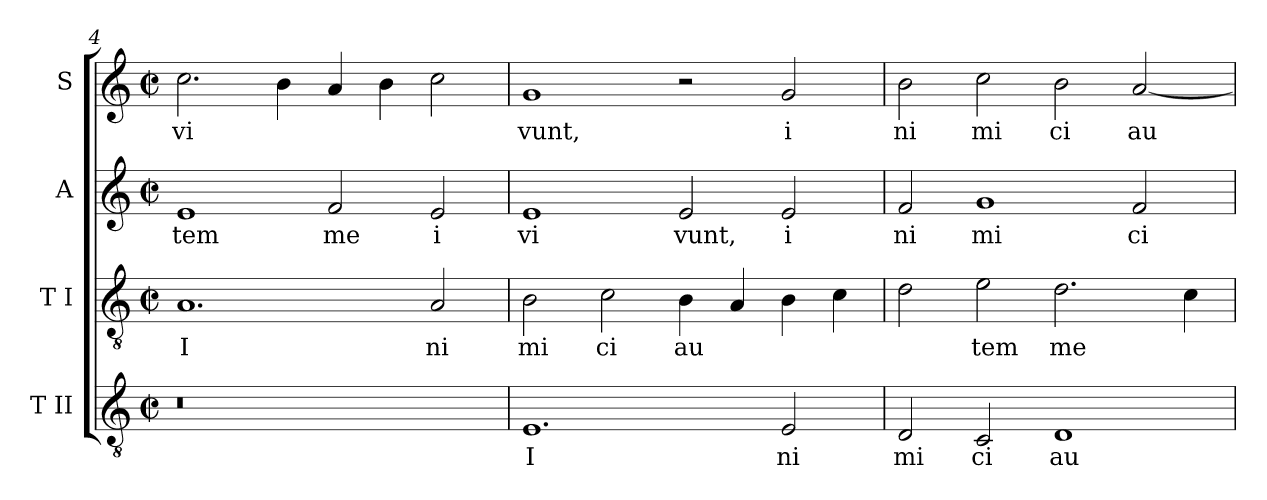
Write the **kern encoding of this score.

**kern	**text	**kern	**text	**kern	**text	**kern	**text
*part4	*part4	*part3	*part3	*part2	*part2	*part1	*part1
*staff4	*staff4	*staff3	*staff3	*staff2	*staff2	*staff1	*staff1
*I"T II	*	*I"T I	*	*I"A	*	*I"S	*
*clefGv2	*	*clefGv2	*	*clefG2	*	*clefG2	*
*M2/2	*	*M2/2	*	*M2/2	*	*M2/2	*
*met(c|)	*	*met(c|)	*	*met(c|)	*	*met(c|)	*
=4	=4	=4	=4	=4	=4	=4	=4
!	!	!	!LO:LY:b:cj	!	!LO:LY:b:cj	!	!LO:LY:b:cj
0r	.	1.A	I	1e	tem	2.cc\	vi
.	.	.	.	.	.	4b\	.
!	!	!	!	!	!LO:LY:b:cj	!	!
.	.	.	.	2f/	me	4a/	.
.	.	.	.	.	.	4b\	.
!	!	!	!LO:LY:b:cj	!	!LO:LY:b:cj	!	!
.	.	2A/	ni	2e/	i	2cc\	.
=5	=5	=5	=5	=5	=5	=5	=5
!	!LO:LY:b:cj	!	!LO:LY:b:cj	!	!LO:LY:b:cj	!	!LO:LY:b:cj
1.E	I	2B\	mi	1e	vi	1g	vunt,
!	!	!	!LO:LY:b:cj	!	!	!	!
.	.	2c\	ci	.	.	.	.
!	!	!	!LO:LY:b	!	!LO:LY:b:cj	!	!
.	.	4B\	au	2e/	vunt,	2r	.
.	.	4A/	.	.	.	.	.
!	!LO:LY:b:cj	!	!	!	!LO:LY:b:cj	!	!LO:LY:b:cj
2E/	ni	4B\	.	2e/	i	2g/	i
.	.	4c\	.	.	.	.	.
=6	=6	=6	=6	=6	=6	=6	=6
!	!LO:LY:b:cj	!	!	!	!LO:LY:b:cj	!	!LO:LY:b:cj
2D/	mi	2d\	.	2f/	ni	2b\	ni
!	!LO:LY:b:cj	!	!LO:LY:b:cj	!	!LO:LY:b:cj	!	!LO:LY:b:cj
2C/	ci	2e\	tem	1g	mi	2cc\	mi
!	!LO:LY:b:cj	!	!LO:LY:b	!	!	!	!LO:LY:b:cj
1D	au	2.d\	me	.	.	2b\	ci
!	!	!	!	!	!LO:LY:b:cj	!	!LO:LY:b:cj
.	.	.	.	2f/	ci	[>2a/	au
.	.	4c\	.	.	.	.	.
=	=	=	=	=	=	=	=
*-	*-	*-	*-	*-	*-	*-	*-
